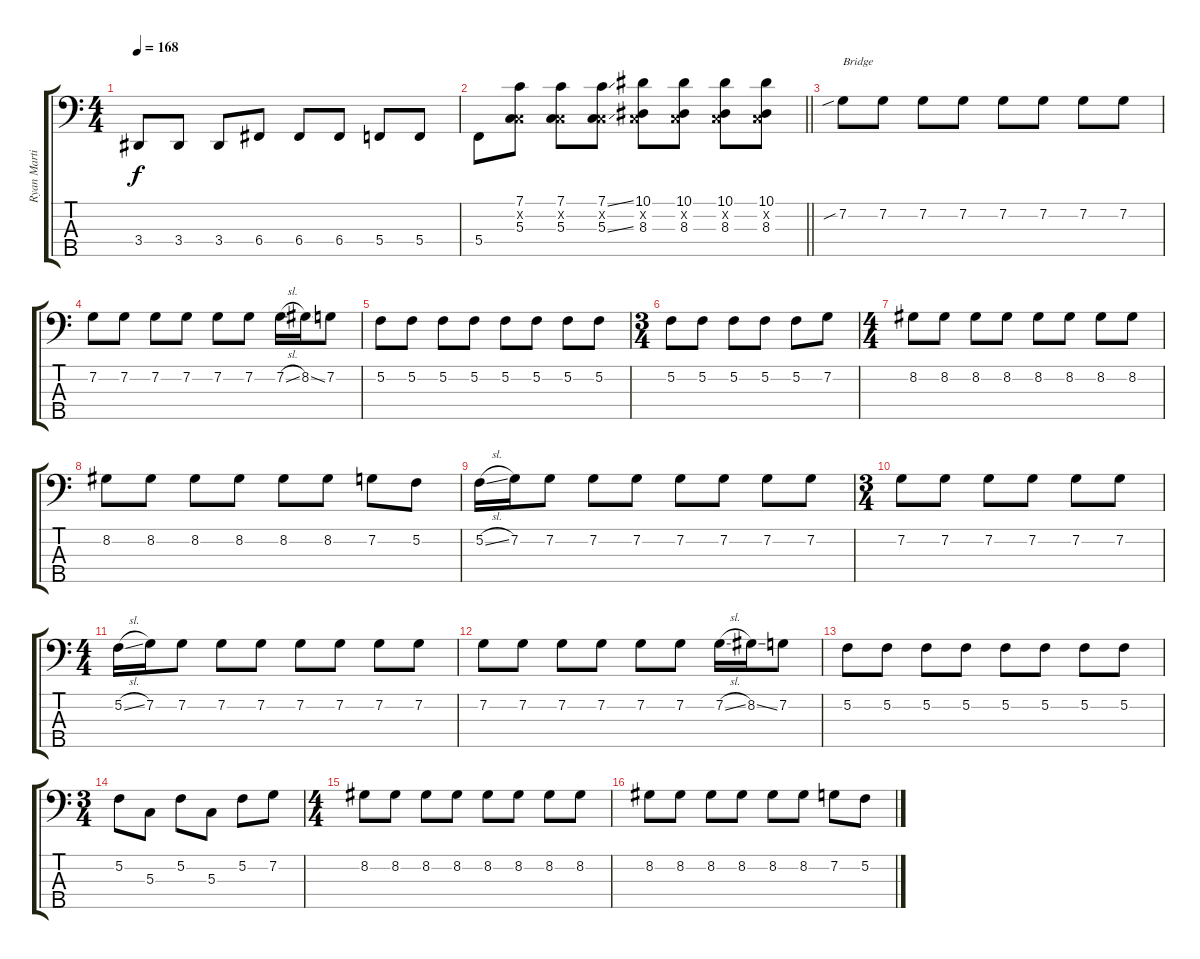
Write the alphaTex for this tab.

\track ("Ryan Martinie" "Ryan Marti") {instrument electricbassfinger}
\staff {score tabs}
\tuning (F2 C2 G1 C1 G0) {hide}
\ts (4 4)
\tempo 168
\clef f4
\ks c
3.4.8{dy f} 3.4.8 3.4.8 6.4.8 6.4.8 6.4.8 5.4.8 5.4.8 |
\barLineRight lightlight
5.4.8 (7.1 0.2{x} 5.3).8 (7.1 0.2{x} 5.3).8 (7.1{ss} 0.2{x} 5.3{ss}).8 (10.1 0.2{x} 8.3).8 (10.1 0.2{x} 8.3).8 (10.1 0.2{x} 8.3).8 (10.1 0.2{x} 8.3).8 |
7.2{sib}.8{txt "Bridge"} 7.2.8 7.2.8 7.2.8 7.2.8 7.2.8 7.2.8 7.2.8 |
7.2.8 7.2.8 7.2.8 7.2.8 7.2.8 7.2.8 7.2{sl}.16 8.2{ss}.16 7.2.8 |
5.2.8 5.2.8 5.2.8 5.2.8 5.2.8 5.2.8 5.2.8 5.2.8 |
\ts (3 4)
5.2.8 5.2.8 5.2.8 5.2.8 5.2.8 7.2.8 |
\ts (4 4)
8.2.8 8.2.8 8.2.8 8.2.8 8.2.8 8.2.8 8.2.8 8.2.8 |
8.2.8 8.2.8 8.2.8 8.2.8 8.2.8 8.2.8 7.2.8 5.2.8 |
5.2{sl}.16 7.2.16 7.2.8 7.2.8 7.2.8 7.2.8 7.2.8 7.2.8 7.2.8 |
\ts (3 4)
7.2.8 7.2.8 7.2.8 7.2.8 7.2.8 7.2.8 |
\ts (4 4)
5.2{sl}.16 7.2.16 7.2.8 7.2.8 7.2.8 7.2.8 7.2.8 7.2.8 7.2.8 |
7.2.8 7.2.8 7.2.8 7.2.8 7.2.8 7.2.8 7.2{sl}.16 8.2{ss}.16 7.2.8 |
5.2.8 5.2.8 5.2.8 5.2.8 5.2.8 5.2.8 5.2.8 5.2.8 |
\ts (3 4)
5.2.8 5.3.8 5.2.8 5.3.8 5.2.8 7.2.8 |
\ts (4 4)
8.2.8 8.2.8 8.2.8 8.2.8 8.2.8 8.2.8 8.2.8 8.2.8 |
8.2.8 8.2.8 8.2.8 8.2.8 8.2.8 8.2.8 7.2.8 5.2.8
